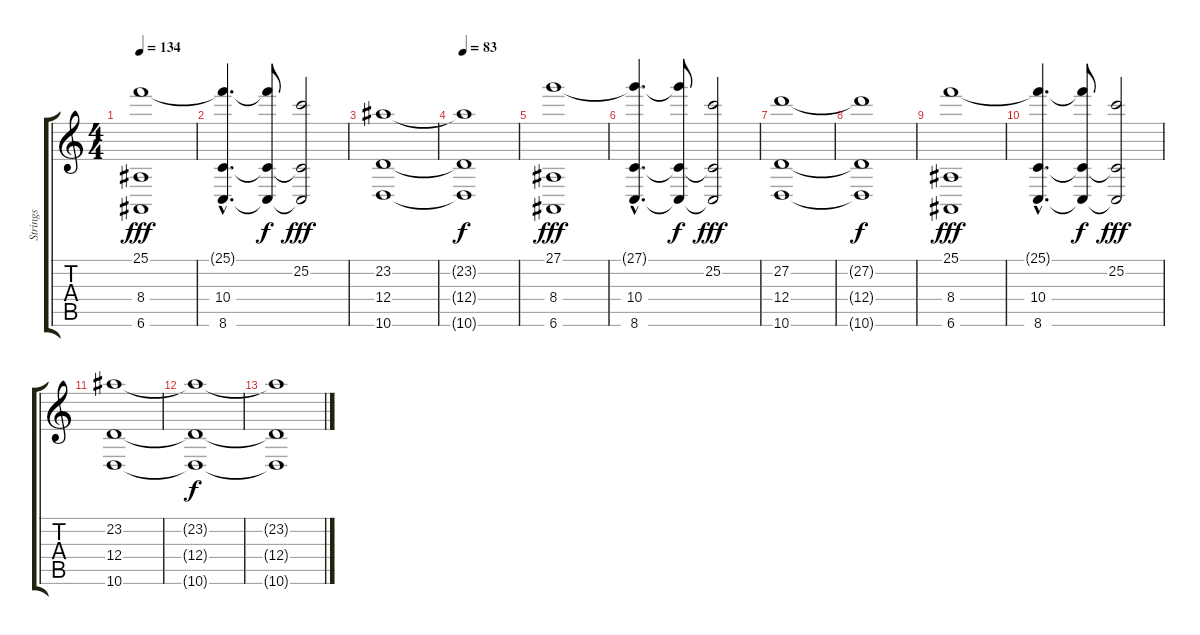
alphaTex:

\track ("Strings" "Strings") {instrument stringensemble1}
\staff {score tabs}
\tuning (E4 B3 G3 D3 A2 E2) {hide}
\ts (4 4)
\tempo 134
\clef g2
\ks c
(25.1 8.4 6.6).1{dy fff} |
(25.1{hac t} 10.4{hac} 8.6{hac}).4{d} (25.1{t} 10.4{t} 8.6{t}).8{dy f} (25.2 10.4{t} 8.6{t}).2{dy fff volume 7} |
(23.2 12.4 10.6).1{volume 11} |
\tempo 83
(23.2{t} 12.4{t} 10.6{t}).1{dy f} |
(27.1 8.4 6.6).1{dy fff volume 11 instrument synthstrings1} |
(27.1{hac t} 10.4{hac} 8.6{hac}).4{d} (27.1{t} 10.4{t} 8.6{t}).8{dy f} (25.2 10.4{t} 8.6{t}).2{dy fff} |
(27.2 12.4 10.6).1 |
(27.2{t} 12.4{t} 10.6{t}).1{dy f} |
(25.1 8.4 6.6).1{dy fff} |
(25.1{hac t} 10.4{hac} 8.6{hac}).4{d} (25.1{t} 10.4{t} 8.6{t}).8{dy f} (25.2 10.4{t} 8.6{t}).2{dy fff} |
(23.2 12.4 10.6).1{volume 0} |
(23.2{t} 12.4{t} 10.6{t}).1{dy f} |
(23.2{t} 12.4{t} 10.6{t}).1
